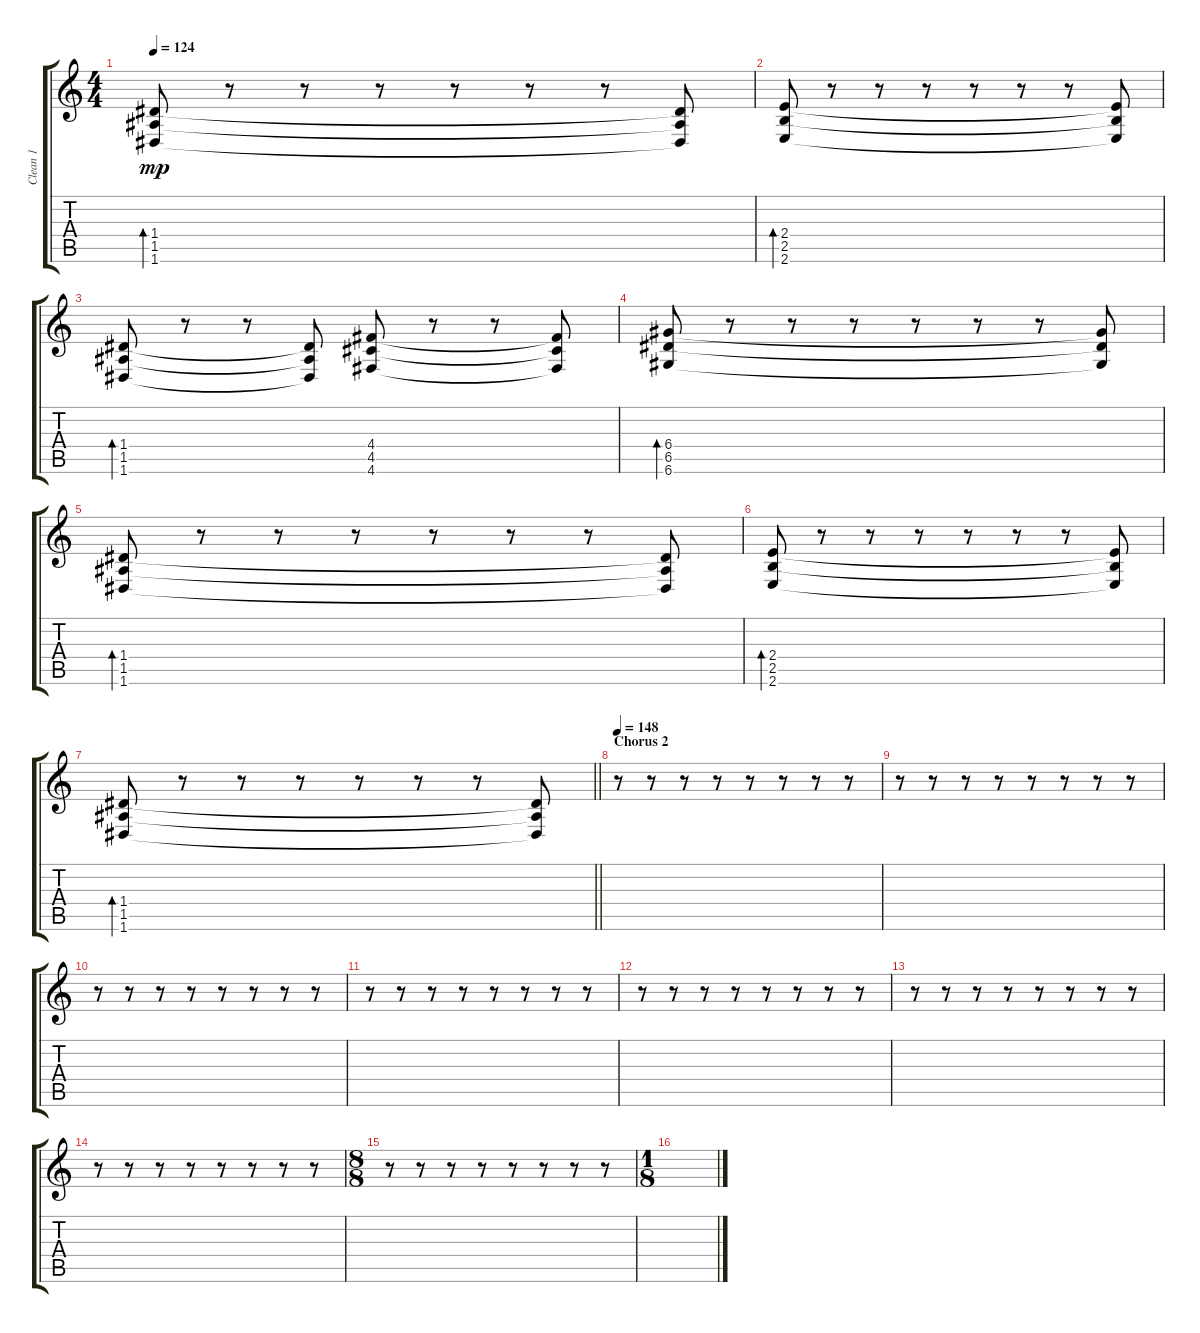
\track ("Clean 1" "Clean 1") {instrument electricguitarjazz}
\staff {score tabs}
\tuning (E4 B3 G3 D3 A2 D2) {hide}
\ts (4 4)
\tempo 124
\clef g2
\ks c
(1.4 1.5 1.6).8{bd 480 dy mp} r.8 r.8 r.8 r.8 r.8 r.8 (1.4{t} 1.5{t} 1.6{t}).8 |
(2.4 2.5 2.6).8{bd 480} r.8 r.8 r.8 r.8 r.8 r.8 (2.4{t} 2.5{t} 2.6{t}).8 |
(1.4 1.5 1.6).8{bd 480} r.8 r.8 (1.4{t} 1.5{t} 1.6{t}).8 (4.4 4.5 4.6).8 r.8 r.8 (4.4{t} 4.5{t} 4.6{t}).8 |
(6.4 6.5 6.6).8{bd 480} r.8 r.8 r.8 r.8 r.8 r.8 (6.4{t} 6.5{t} 6.6{t}).8 |
(1.4 1.5 1.6).8{bd 480} r.8 r.8 r.8 r.8 r.8 r.8 (1.4{t} 1.5{t} 1.6{t}).8 |
(2.4 2.5 2.6).8{bd 480} r.8 r.8 r.8 r.8 r.8 r.8 (2.4{t} 2.5{t} 2.6{t}).8 |
\barLineRight lightlight
(1.4 1.5 1.6).8{bd 480} r.8 r.8 r.8 r.8 r.8 r.8 (1.4{t} 1.5{t} 1.6{t}).8 |
\section ("" "Chorus 2")
\tempo 148
r.8 r.8 r.8 r.8 r.8 r.8 r.8 r.8 |
r.8 r.8 r.8 r.8 r.8 r.8 r.8 r.8 |
r.8 r.8 r.8 r.8 r.8 r.8 r.8 r.8 |
r.8 r.8 r.8 r.8 r.8 r.8 r.8 r.8 |
r.8 r.8 r.8 r.8 r.8 r.8 r.8 r.8 |
r.8 r.8 r.8 r.8 r.8 r.8 r.8 r.8 |
r.8 r.8 r.8 r.8 r.8 r.8 r.8 r.8 |
\ts (8 8)
r.8 r.8 r.8 r.8 r.8 r.8 r.8 r.8 |
\ts (1 8)
